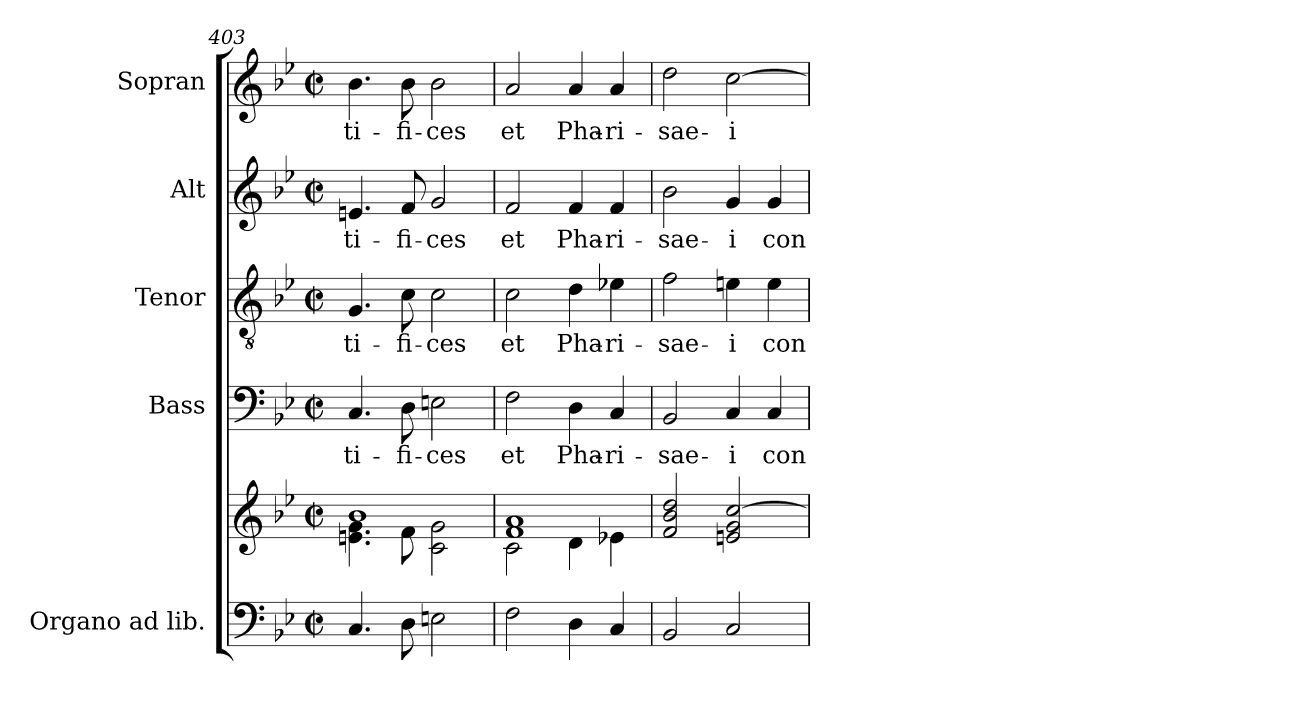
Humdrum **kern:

**kern	**kern	**kern	**text	**kern	**text	**kern	**text	**kern	**text
*part5	*part5	*part4	*part4	*part3	*part3	*part2	*part2	*part1	*part1
*staff6	*staff5	*staff4	*staff4	*staff3	*staff3	*staff2	*staff2	*staff1	*staff1
*I"Organo ad lib.	*	*I"Bass	*	*I"Tenor	*	*I"Alt	*	*I"Sopran	*
*	*	*I'B.	*	*I'T.	*	*I'A.	*	*I'S.	*
*clefF4	*clefG2	*clefF4	*	*clefGv2	*	*clefG2	*	*clefG2	*
*k[b-e-]	*k[b-e-]	*k[b-e-]	*	*k[b-e-]	*	*k[b-e-]	*	*k[b-e-]	*
*B-:	*B-:	*B-:	*	*B-:	*	*B-:	*	*B-:	*
*M2/2	*M2/2	*M2/2	*	*M2/2	*	*M2/2	*	*M2/2	*
*met(c|)	*met(c|)	*met(c|)	*	*met(c|)	*	*met(c|)	*	*met(c|)	*
=403	=403	=403	=403	=403	=403	=403	=403	=403	=403
*	*^	*	*	*	*	*	*	*	*
!	!	!	!	!LO:LY:b	!	!LO:LY:b	!	!LO:LY:b	!	!LO:LY:b
4.C/	1b-	4.en\ 4.g\	4.C/	-ti-	4.G/	-ti-	4.en/	-ti-	4.b-\	-ti-
!	!	!	!	!LO:LY:b	!	!LO:LY:b	!	!LO:LY:b	!	!LO:LY:b
8D\	.	8f\	8D\	-fi-	8c\	-fi-	8f/	-fi-	8b-\	-fi-
!	!	!	!	!LO:LY:b	!	!LO:LY:b	!	!LO:LY:b	!	!LO:LY:b
2En\	.	2c\ 2g\	2En\	-ces	2c\	-ces	2g/	-ces	2b-\	-ces
=404	=404	=404	=404	=404	=404	=404	=404	=404	=404	=404
!	!	!	!	!LO:LY:b	!	!LO:LY:b	!	!LO:LY:b	!	!LO:LY:b
2F\	1f 1a	2c\	2F\	et	2c\	et	2f/	et	2a/	et
!	!	!	!	!LO:LY:b	!	!LO:LY:b	!	!LO:LY:b	!	!LO:LY:b
4D\	.	4d\	4D\	Pha-	4d\	Pha-	4f/	Pha-	4a/	Pha-
!	!	!	!	!LO:LY:b	!	!LO:LY:b	!	!LO:LY:b	!	!LO:LY:b
4C/	.	4e-X\	4C/	-ri-	4e-X\	-ri-	4f/	-ri-	4a/	-ri-
=405	=405	=405	=405	=405	=405	=405	=405	=405	=405	=405
!	!	!	!	!LO:LY:b	!	!LO:LY:b	!	!LO:LY:b	!	!LO:LY:b
*	*v	*v	*	*	*	*	*	*	*	*
2BB-/	2f/ 2b-/ 2dd/	2BB-/	-sae-	2f\	-sae-	2b-\	-sae-	2dd\	-sae-
!	!	!	!LO:LY:b	!	!LO:LY:b	!	!LO:LY:b	!	!LO:LY:b
2C/	2en/ 2g/ [>2cc/	4C/	-i	4en\	-i	4g/	-i	[2cc\	-i
!	!	!	!LO:LY:b	!	!LO:LY:b	!	!LO:LY:b	!	!
.	.	4C/	con-	4e\	con-	4g/	con-	.	.
=	=	=	=	=	=	=	=	=	=
*-	*-	*-	*-	*-	*-	*-	*-	*-	*-
